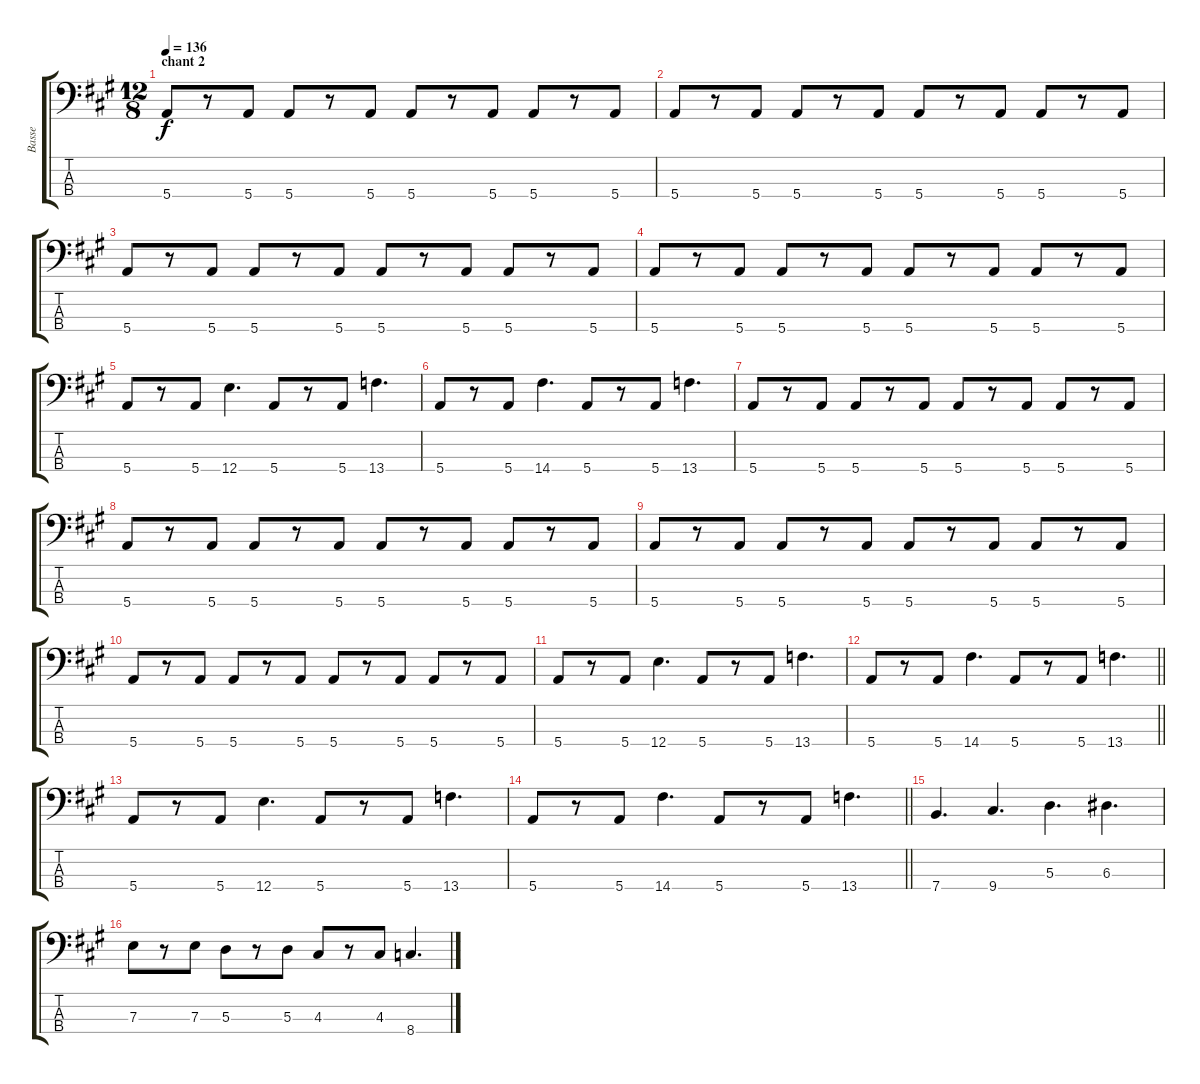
\track ("Basse" "Basse") {instrument electricbassfinger}
\staff {score tabs}
\tuning (G2 D2 A1 E1) {hide}
\ts (12 8)
\section ("" "chant 2")
\tempo 136
\clef f4
\ks a
5.4.8{dy f} r.8 5.4.8 5.4.8 r.8 5.4.8 5.4.8 r.8 5.4.8 5.4.8 r.8 5.4.8 |
5.4.8 r.8 5.4.8 5.4.8 r.8 5.4.8 5.4.8 r.8 5.4.8 5.4.8 r.8 5.4.8 |
5.4.8 r.8 5.4.8 5.4.8 r.8 5.4.8 5.4.8 r.8 5.4.8 5.4.8 r.8 5.4.8 |
5.4.8 r.8 5.4.8 5.4.8 r.8 5.4.8 5.4.8 r.8 5.4.8 5.4.8 r.8 5.4.8 |
5.4.8 r.8 5.4.8 12.4.4{d} 5.4.8 r.8 5.4.8 13.4.4{d} |
5.4.8 r.8 5.4.8 14.4.4{d} 5.4.8 r.8 5.4.8 13.4.4{d} |
5.4.8 r.8 5.4.8 5.4.8 r.8 5.4.8 5.4.8 r.8 5.4.8 5.4.8 r.8 5.4.8 |
5.4.8 r.8 5.4.8 5.4.8 r.8 5.4.8 5.4.8 r.8 5.4.8 5.4.8 r.8 5.4.8 |
5.4.8 r.8 5.4.8 5.4.8 r.8 5.4.8 5.4.8 r.8 5.4.8 5.4.8 r.8 5.4.8 |
5.4.8 r.8 5.4.8 5.4.8 r.8 5.4.8 5.4.8 r.8 5.4.8 5.4.8 r.8 5.4.8 |
5.4.8 r.8 5.4.8 12.4.4{d} 5.4.8 r.8 5.4.8 13.4.4{d} |
\barLineRight lightlight
5.4.8 r.8 5.4.8 14.4.4{d} 5.4.8 r.8 5.4.8 13.4.4{d} |
5.4.8 r.8 5.4.8 12.4.4{d} 5.4.8 r.8 5.4.8 13.4.4{d} |
\barLineRight lightlight
5.4.8 r.8 5.4.8 14.4.4{d} 5.4.8 r.8 5.4.8 13.4.4{d} |
7.4.4{d} 9.4.4{d} 5.3.4{d} 6.3.4{d} |
7.3.8 r.8 7.3.8 5.3.8 r.8 5.3.8 4.3.8 r.8 4.3.8 8.4.4{d}
